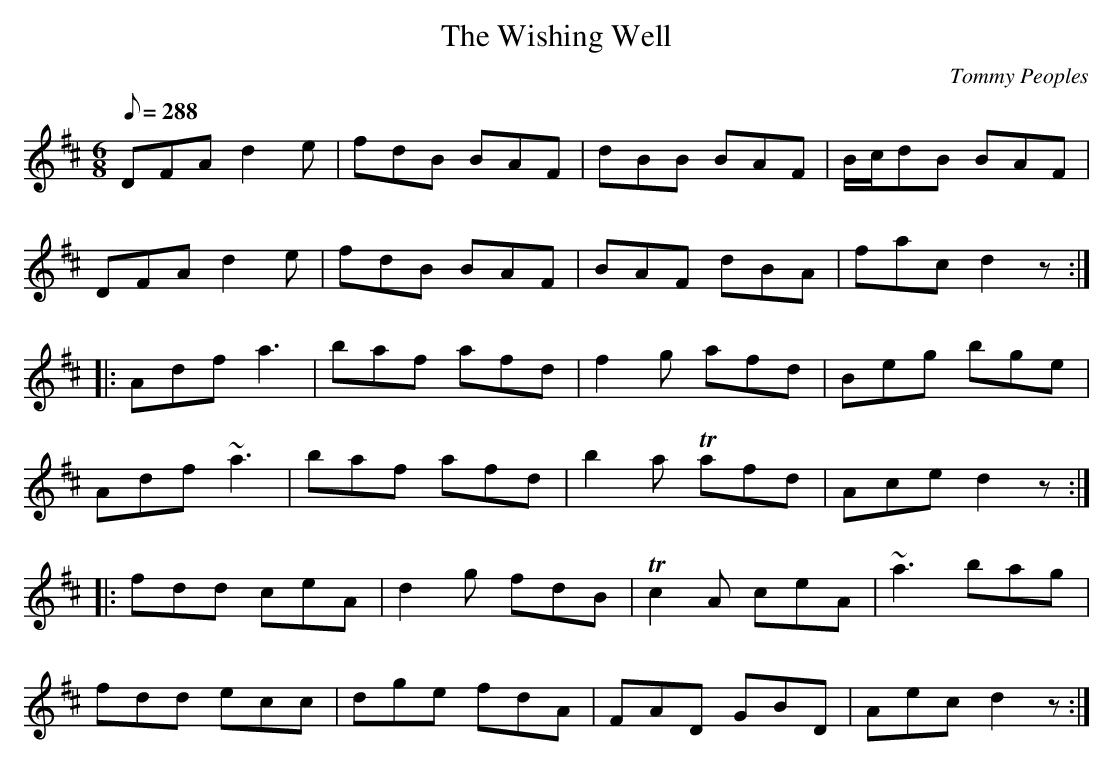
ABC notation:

X:1
T:The Wishing Well
C:Tommy Peoples
L:1/8
Q:288
M:6/8
K:D
DFA d2 e|fdB BAF|dBB BAF|B/c/dB BAF|
DFA d2 e|fdB BAF|BAF dBA|fac d2 z:|
|:Adf a3|baf afd|f2 g afd|Beg bge|
Adf ~a3|baf afd|b2 a Tafd|Ace d2 z:|
|:fdd ceA|d2 g fdB|Tc2 A ceA|~a3 bag|
fdd ecc|dge fdA|FAD GBD|Aec d2 z:|
